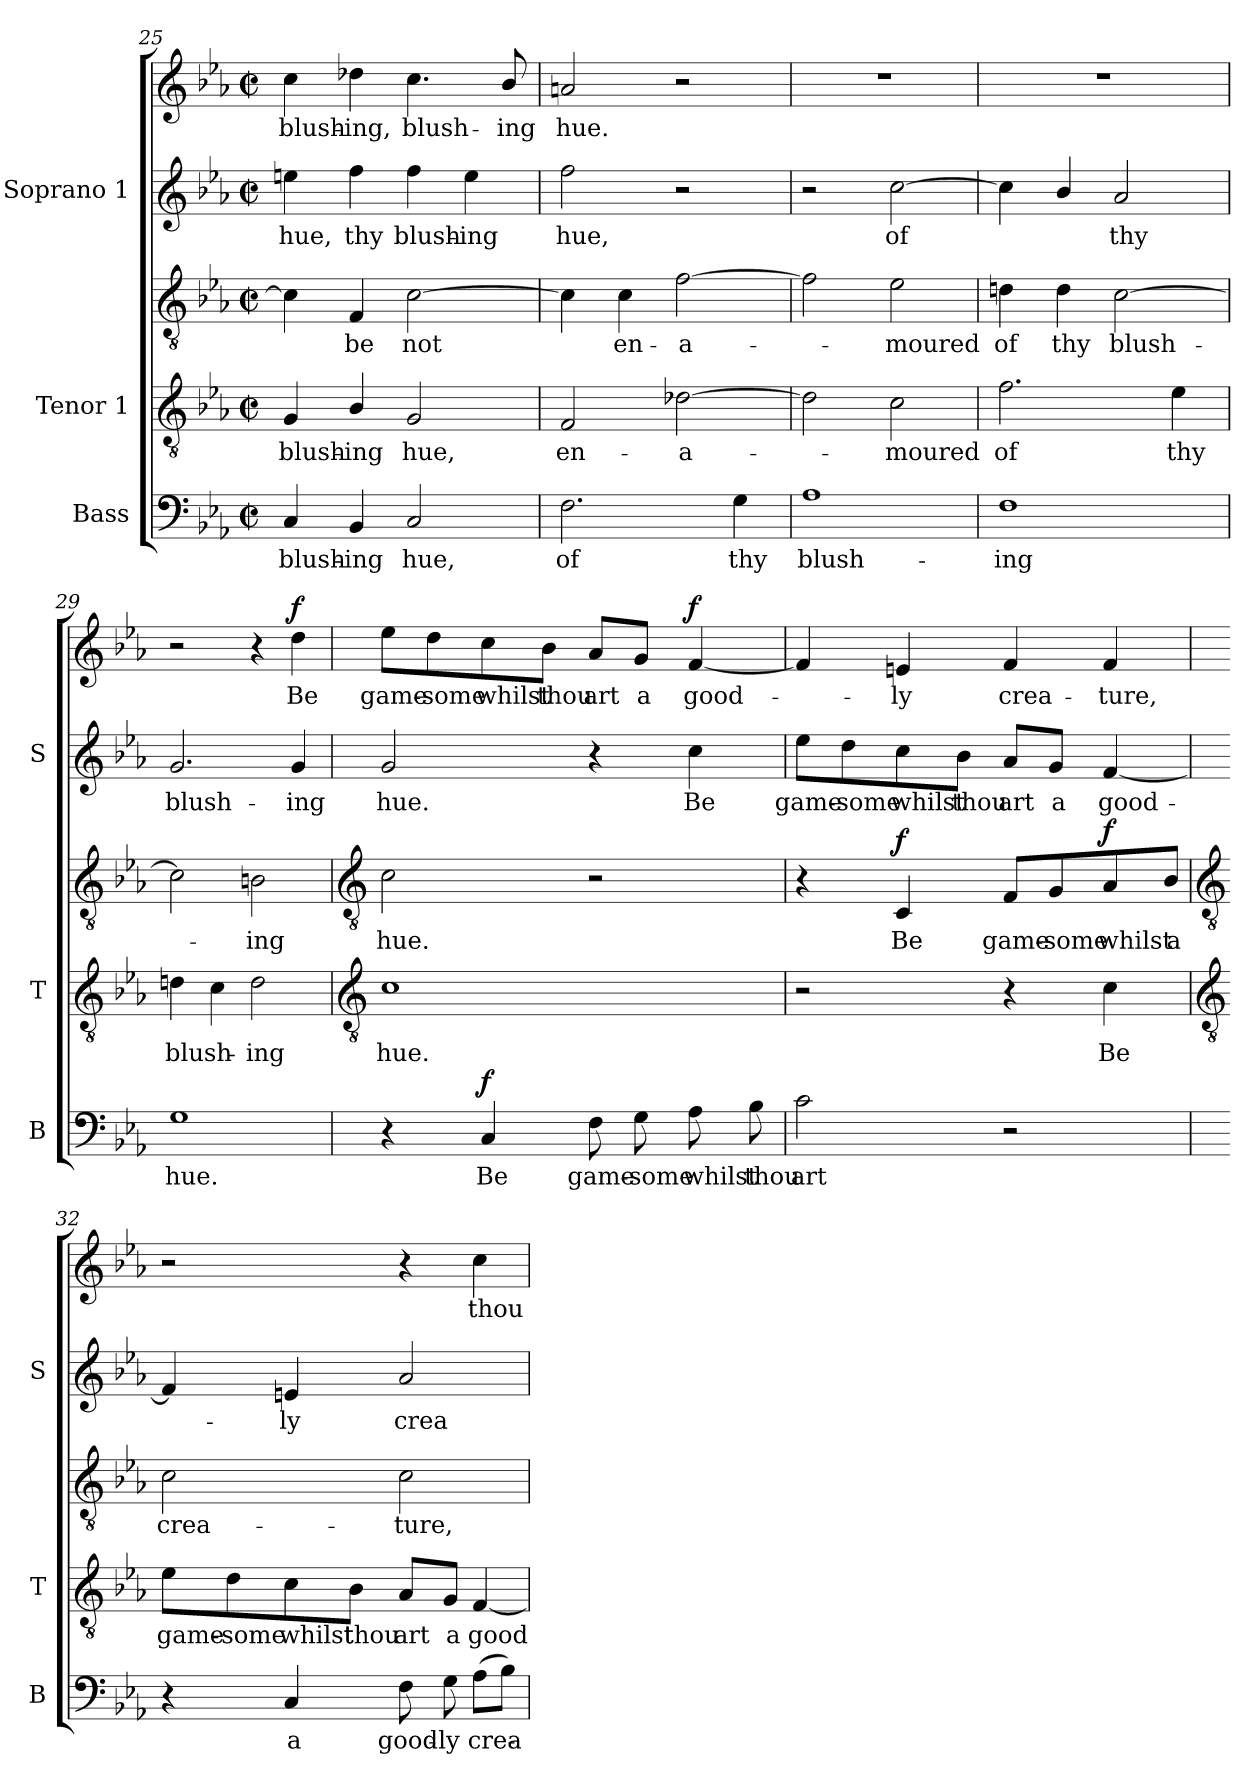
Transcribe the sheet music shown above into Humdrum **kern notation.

**kern	**text	**dynam	**kern	**text	**kern	**text	**dynam	**kern	**text	**kern	**text	**dynam
*part3	*part3	*part3	*part2	*part2	*part2	*part2	*part2	*part1	*part1	*part1	*part1	*part1
*staff5	*staff5	*staff5	*staff4	*staff4	*staff3	*staff3	*staff3/4	*staff2	*staff2	*staff1	*staff1	*staff1/2
*I"Bass	*	*	*I"Tenor 1	*	*	*	*	*I"Soprano 1	*	*	*	*
*I'B	*	*	*I'T	*	*	*	*	*I'S	*	*	*	*
!!LO:LB:g=z
*clefF4	*	*	*clefGv2	*	*clefGv2	*	*	*clefG2	*	*clefG2	*	*
*k[b-e-a-]	*	*	*k[b-e-a-]	*	*k[b-e-a-]	*	*	*k[b-e-a-]	*	*k[b-e-a-]	*	*
*E-:	*	*	*E-:	*	*E-:	*	*	*E-:	*	*E-:	*	*
*M2/2	*	*	*M2/2	*	*M2/2	*	*	*M2/2	*	*M2/2	*	*
*met(c|)	*	*	*met(c|)	*	*met(c|)	*	*	*met(c|)	*	*met(c|)	*	*
=25	=25	=25	=25	=25	=25	=25	=25	=25	=25	=25	=25	=25
!	!LO:LY:b	!	!	!LO:LY:b	!	!	!	!	!LO:LY:b	!	!LO:LY:b	!
4C	blush-	.	4G	blush-	4c]	.	.	4een	hue,	4cc	blush-	.
!	!LO:LY:b	!	!	!LO:LY:b	!	!LO:LY:b	!	!	!LO:LY:b	!	!LO:LY:b	!
4BB-	-ing	.	4B-/	-ing	4F	be	.	4ff	thy	4dd-X	-ing,	.
!	!LO:LY:b	!	!	!LO:LY:b	!	!LO:LY:b	!	!	!LO:LY:b	!	!LO:LY:b	!
2C	hue,	.	2G	hue,	[2c	not	.	4ff	blush-	4.cc	blush-	.
!	!	!	!	!	!	!	!	!	!LO:LY:b	!	!	!
.	.	.	.	.	.	.	.	4ee	-ing	.	.	.
!	!	!	!	!	!	!	!	!	!	!	!LO:LY:b	!
.	.	.	.	.	.	.	.	.	.	8b-/	-ing	.
=26	=26	=26	=26	=26	=26	=26	=26	=26	=26	=26	=26	=26
!	!LO:LY:b	!	!	!LO:LY:b	!	!	!	!	!LO:LY:b	!	!LO:LY:b	!
2.F	of	.	2F	en-	4c]	.	.	2ff	hue,	2an	hue.	.
!	!	!	!	!	!	!LO:LY:b	!	!	!	!	!	!
.	.	.	.	.	4c	en-	.	.	.	.	.	.
!	!	!	!	!LO:LY:b	!	!LO:LY:b	!	!	!	!	!	!
.	.	.	[2d-X	-a-	[2f	-a-	.	2r	.	2r	.	.
!	!LO:LY:b	!	!	!	!	!	!	!	!	!	!	!
4G	thy	.	.	.	.	.	.	.	.	.	.	.
=27	=27	=27	=27	=27	=27	=27	=27	=27	=27	=27	=27	=27
!	!LO:LY:b	!	!	!	!	!	!	!	!	!	!	!
1A-	blush-	.	2d-]	.	2f]	.	.	2r	.	1r	.	.
!	!	!	!	!LO:LY:b	!	!LO:LY:b	!	!	!LO:LY:b	!	!	!
.	.	.	2c	moured	2e-	moured	.	[2cc	of	.	.	.
=28	=28	=28	=28	=28	=28	=28	=28	=28	=28	=28	=28	=28
!	!LO:LY:b	!	!	!LO:LY:b	!	!LO:LY:b	!	!	!	!	!	!
1F	-ing	.	2.f	of	4dn	of	.	4cc]	.	1r	.	.
!	!	!	!	!	!	!LO:LY:b	!	!	!	!	!	!
.	.	.	.	.	4d	thy	.	4b-/	.	.	.	.
!	!	!	!	!	!	!LO:LY:b	!	!	!LO:LY:b	!	!	!
.	.	.	.	.	[2c	blush-	.	2a-	thy	.	.	.
!	!	!	!	!LO:LY:b	!	!	!	!	!	!	!	!
.	.	.	4e-	thy	.	.	.	.	.	.	.	.
=29	=29	=29	=29	=29	=29	=29	=29	=29	=29	=29	=29	=29
!	!LO:LY:b	!	!	!LO:LY:b	!	!	!	!	!LO:LY:b	!	!	!
1G	hue.	.	4dn	blush-	2c]	.	.	2.g	blush-	2r	.	.
.	.	.	4c	.	.	.	.	.	.	.	.	.
!	!	!	!	!LO:LY:b	!	!LO:LY:b	!	!	!	!	!	!
.	.	.	2d	ing	2Bn	ing	.	.	.	4r	.	.
!	!	!	!	!	!	!	!	!	!LO:LY:b	!	!LO:LY:b	!LO:DY:b
.	.	.	.	.	.	.	.	4g	-ing	4dd	Be	f
!!LO:LB:g=z
=30	=30	=30	=30	=30	=30	=30	=30	=30	=30	=30	=30	=30
*	*	*	*clefGv2	*	*clefGv2	*	*	*	*	*	*	*
!	!	!	!	!LO:LY:b	!	!LO:LY:b	!	!	!LO:LY:b	!	!LO:LY:b	!
4r	.	.	1c	hue.	2c	hue.	.	2g	hue.	8ee-\L	game-	.
!	!	!	!	!	!	!	!	!	!	!	!LO:LY:b	!
.	.	.	.	.	.	.	.	.	.	8dd\	-some	.
!	!LO:LY:b	!LO:DY:b	!	!	!	!	!	!	!	!	!LO:LY:b	!
4C	Be	f	.	.	.	.	.	.	.	8cc\	whilst	.
!	!	!	!	!	!	!	!	!	!	!	!LO:LY:b	!
.	.	.	.	.	.	.	.	.	.	8b-\J	thou	.
!	!LO:LY:b	!	!	!	!	!	!	!	!	!	!LO:LY:b	!
8F	game-	.	.	.	2r	.	.	4r	.	8a-/L	art	.
!	!LO:LY:b	!	!	!	!	!	!	!	!	!	!LO:LY:b	!
8G	-some	.	.	.	.	.	.	.	.	8g/J	a	.
!	!LO:LY:b	!	!	!	!	!	!	!	!LO:LY:b	!	!LO:LY:b	!LO:DY:b=2
8A-	whilst	.	.	.	.	.	.	4cc	Be	[4f	good-	f
!	!LO:LY:b	!	!	!	!	!	!	!	!	!	!	!
8B-	thou	.	.	.	.	.	.	.	.	.	.	.
=31	=31	=31	=31	=31	=31	=31	=31	=31	=31	=31	=31	=31
!	!LO:LY:b	!	!	!	!	!	!	!	!LO:LY:b	!	!	!
2c	art	.	2r	.	4r	.	.	8ee-\L	game-	4f]	.	.
!	!	!	!	!	!	!	!	!	!LO:LY:b	!	!	!
.	.	.	.	.	.	.	.	8dd\	-some	.	.	.
!	!	!	!	!	!	!LO:LY:b	!LO:DY:b	!	!LO:LY:b	!	!LO:LY:b	!
.	.	.	.	.	4C	Be	f	8cc\	whilst	4en	ly	.
!	!	!	!	!	!	!	!	!	!LO:LY:b	!	!	!
.	.	.	.	.	.	.	.	8b-\J	thou	.	.	.
!	!	!	!	!	!	!LO:LY:b	!	!	!LO:LY:b	!	!LO:LY:b	!
2r	.	.	4r	.	8F/L	game-	.	8a-/L	art	4f	crea-	.
!	!	!	!	!	!	!LO:LY:b	!	!	!LO:LY:b	!	!	!
.	.	.	.	.	8G/	-some	.	8g/J	a	.	.	.
!	!	!	!	!LO:LY:b	!	!LO:LY:b	!LO:DY:b=2	!	!LO:LY:b	!	!LO:LY:b	!
.	.	.	4c	Be	8A-/	whilst	f	[4f	good-	4f	-ture,	.
!	!	!	!	!	!	!LO:LY:b	!	!	!	!	!	!
.	.	.	.	.	8B-/J	a	.	.	.	.	.	.
!!LO:LB:g=z
=32	=32	=32	=32	=32	=32	=32	=32	=32	=32	=32	=32	=32
*	*	*	*clefGv2	*	*clefGv2	*	*	*	*	*	*	*
!	!	!	!	!LO:LY:b	!	!LO:LY:b	!	!	!	!	!	!
4r	.	.	8e-\L	game-	2c	crea-	.	4f]	.	2r	.	.
!	!	!	!	!LO:LY:b	!	!	!	!	!	!	!	!
.	.	.	8d\	-some	.	.	.	.	.	.	.	.
!	!LO:LY:b	!	!	!LO:LY:b	!	!	!	!	!LO:LY:b	!	!	!
4C	a	.	8c\	whilst	.	.	.	4en	ly	.	.	.
!	!	!	!	!LO:LY:b	!	!	!	!	!	!	!	!
.	.	.	8B-\J	thou	.	.	.	.	.	.	.	.
!	!LO:LY:b	!	!	!LO:LY:b	!	!LO:LY:b	!	!	!LO:LY:b	!	!	!
8F	good-	.	8A-/L	art	2c	-ture,	.	2a-	crea-	4r	.	.
!	!LO:LY:b	!	!	!LO:LY:b	!	!	!	!	!	!	!	!
8G	-ly	.	8G/J	a	.	.	.	.	.	.	.	.
!	!LO:LY:b	!	!	!LO:LY:b	!	!	!	!	!	!	!LO:LY:b	!
(>8A-L	crea-	.	[4F	good-	.	.	.	.	.	4cc	thou	.
8B-J)	.	.	.	.	.	.	.	.	.	.	.	.
=	=	=	=	=	=	=	=	=	=	=	=	=
*-	*-	*-	*-	*-	*-	*-	*-	*-	*-	*-	*-	*-
